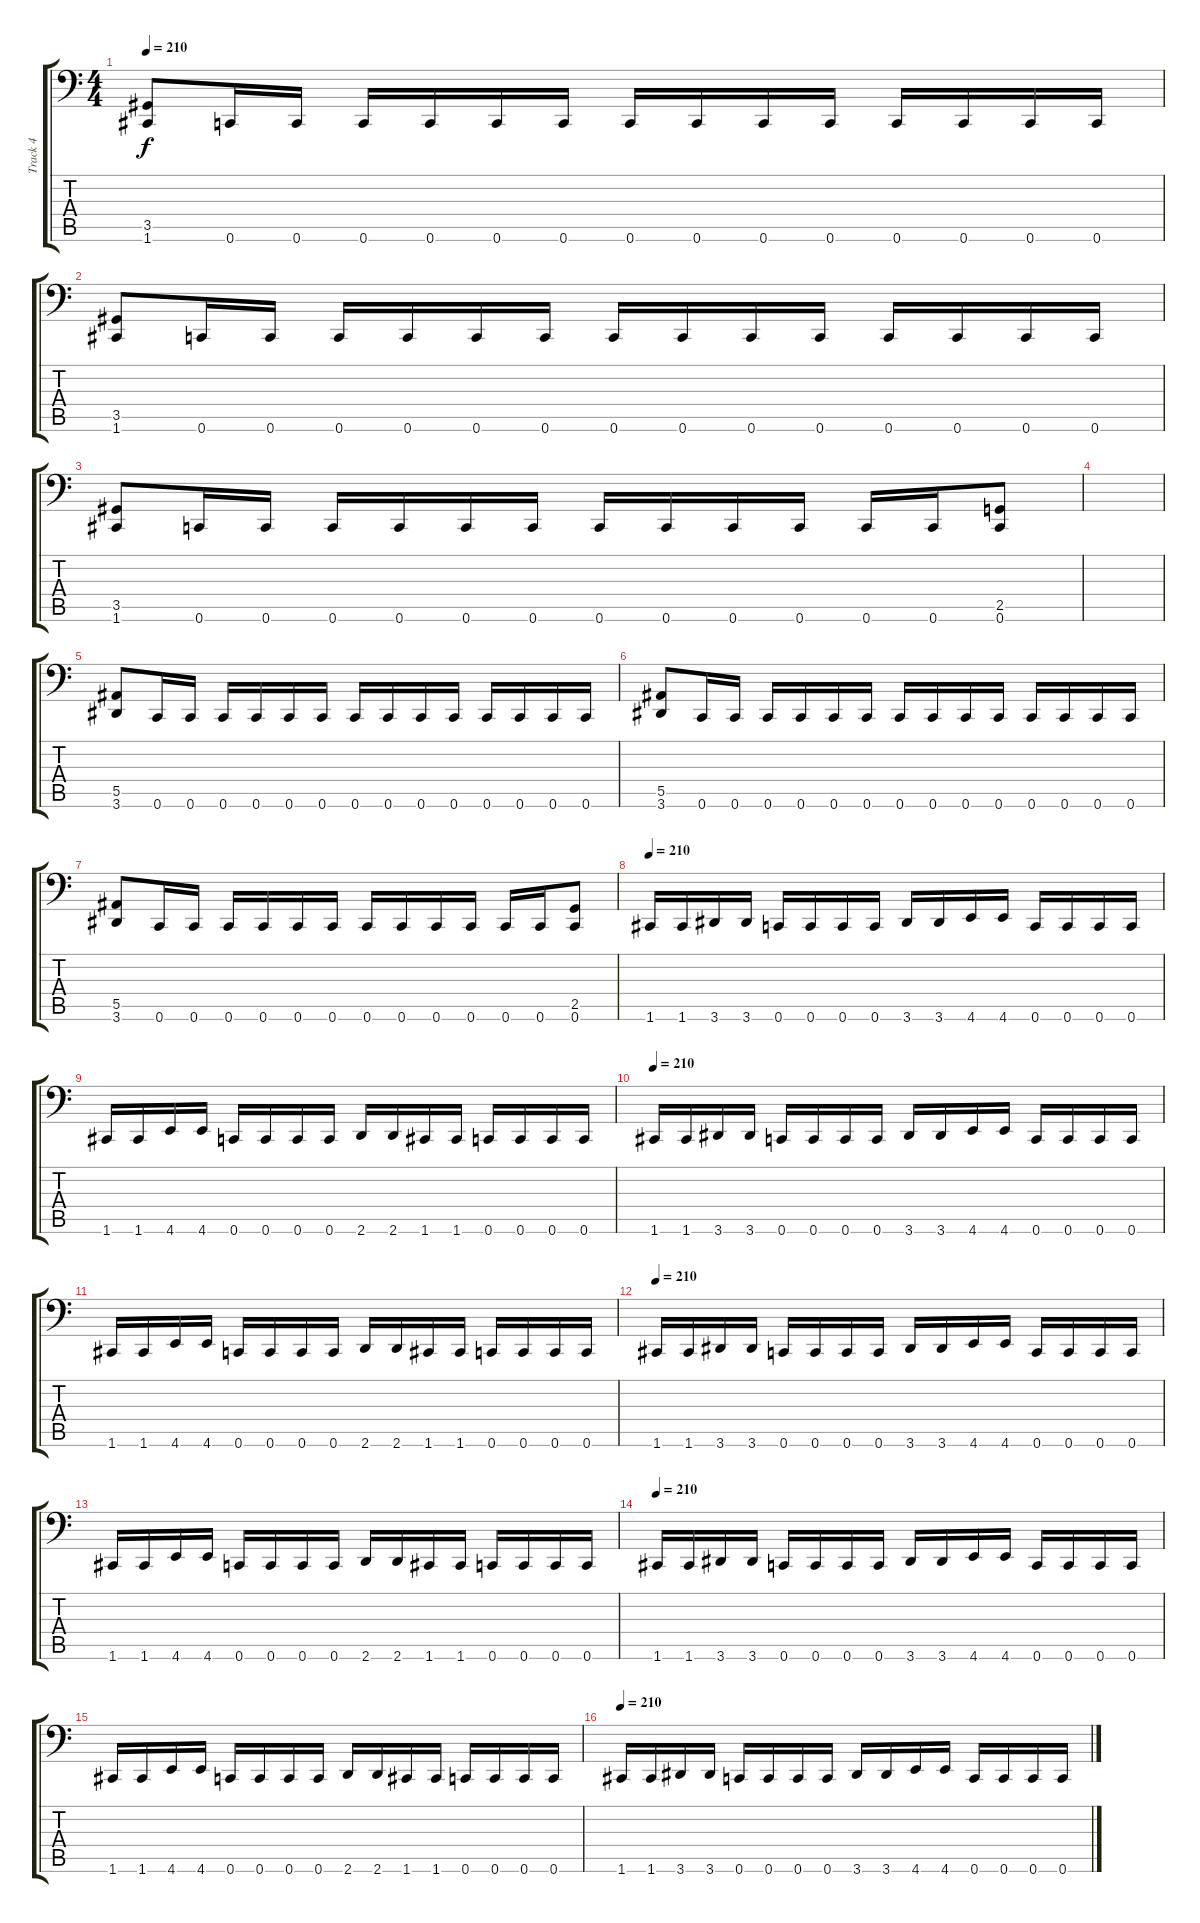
\track ("Track 4" "Track 4") {instrument electricbassfinger}
\staff {score tabs}
\tuning (C3 G2 Eb2 Bb1 F1 C1) {hide}
\ts (4 4)
\tempo 210
\clef f4
\ks c
(3.5 1.6).8{dy f instrument electricbassfinger} 0.6.16 0.6.16 0.6.16 0.6.16 0.6.16 0.6.16 0.6.16 0.6.16 0.6.16 0.6.16 0.6.16 0.6.16 0.6.16 0.6.16 |
(3.5 1.6).8 0.6.16 0.6.16 0.6.16 0.6.16 0.6.16 0.6.16 0.6.16 0.6.16 0.6.16 0.6.16 0.6.16 0.6.16 0.6.16 0.6.16 |
(3.5 1.6).8 0.6.16 0.6.16 0.6.16 0.6.16 0.6.16 0.6.16 0.6.16 0.6.16 0.6.16 0.6.16 0.6.16 0.6.16 (2.5 0.6).8 |
|
(5.5 3.6).8 0.6.16 0.6.16 0.6.16 0.6.16 0.6.16 0.6.16 0.6.16 0.6.16 0.6.16 0.6.16 0.6.16 0.6.16 0.6.16 0.6.16 |
(5.5 3.6).8 0.6.16 0.6.16 0.6.16 0.6.16 0.6.16 0.6.16 0.6.16 0.6.16 0.6.16 0.6.16 0.6.16 0.6.16 0.6.16 0.6.16 |
(5.5 3.6).8 0.6.16 0.6.16 0.6.16 0.6.16 0.6.16 0.6.16 0.6.16 0.6.16 0.6.16 0.6.16 0.6.16 0.6.16 (2.5 0.6).8 |
\tempo 210
1.6.16 1.6.16 3.6.16 3.6.16 0.6.16 0.6.16 0.6.16 0.6.16 3.6.16 3.6.16 4.6.16 4.6.16 0.6.16 0.6.16 0.6.16 0.6.16 |
1.6.16 1.6.16 4.6.16 4.6.16 0.6.16 0.6.16 0.6.16 0.6.16 2.6.16 2.6.16 1.6.16 1.6.16 0.6.16 0.6.16 0.6.16 0.6.16 |
\tempo 210
1.6.16 1.6.16 3.6.16 3.6.16 0.6.16 0.6.16 0.6.16 0.6.16 3.6.16 3.6.16 4.6.16 4.6.16 0.6.16 0.6.16 0.6.16 0.6.16 |
1.6.16 1.6.16 4.6.16 4.6.16 0.6.16 0.6.16 0.6.16 0.6.16 2.6.16 2.6.16 1.6.16 1.6.16 0.6.16 0.6.16 0.6.16 0.6.16 |
\tempo 210
1.6.16 1.6.16 3.6.16 3.6.16 0.6.16 0.6.16 0.6.16 0.6.16 3.6.16 3.6.16 4.6.16 4.6.16 0.6.16 0.6.16 0.6.16 0.6.16 |
1.6.16 1.6.16 4.6.16 4.6.16 0.6.16 0.6.16 0.6.16 0.6.16 2.6.16 2.6.16 1.6.16 1.6.16 0.6.16 0.6.16 0.6.16 0.6.16 |
\tempo 210
1.6.16 1.6.16 3.6.16 3.6.16 0.6.16 0.6.16 0.6.16 0.6.16 3.6.16 3.6.16 4.6.16 4.6.16 0.6.16 0.6.16 0.6.16 0.6.16 |
1.6.16 1.6.16 4.6.16 4.6.16 0.6.16 0.6.16 0.6.16 0.6.16 2.6.16 2.6.16 1.6.16 1.6.16 0.6.16 0.6.16 0.6.16 0.6.16 |
\tempo 210
1.6.16 1.6.16 3.6.16 3.6.16 0.6.16 0.6.16 0.6.16 0.6.16 3.6.16 3.6.16 4.6.16 4.6.16 0.6.16 0.6.16 0.6.16 0.6.16
